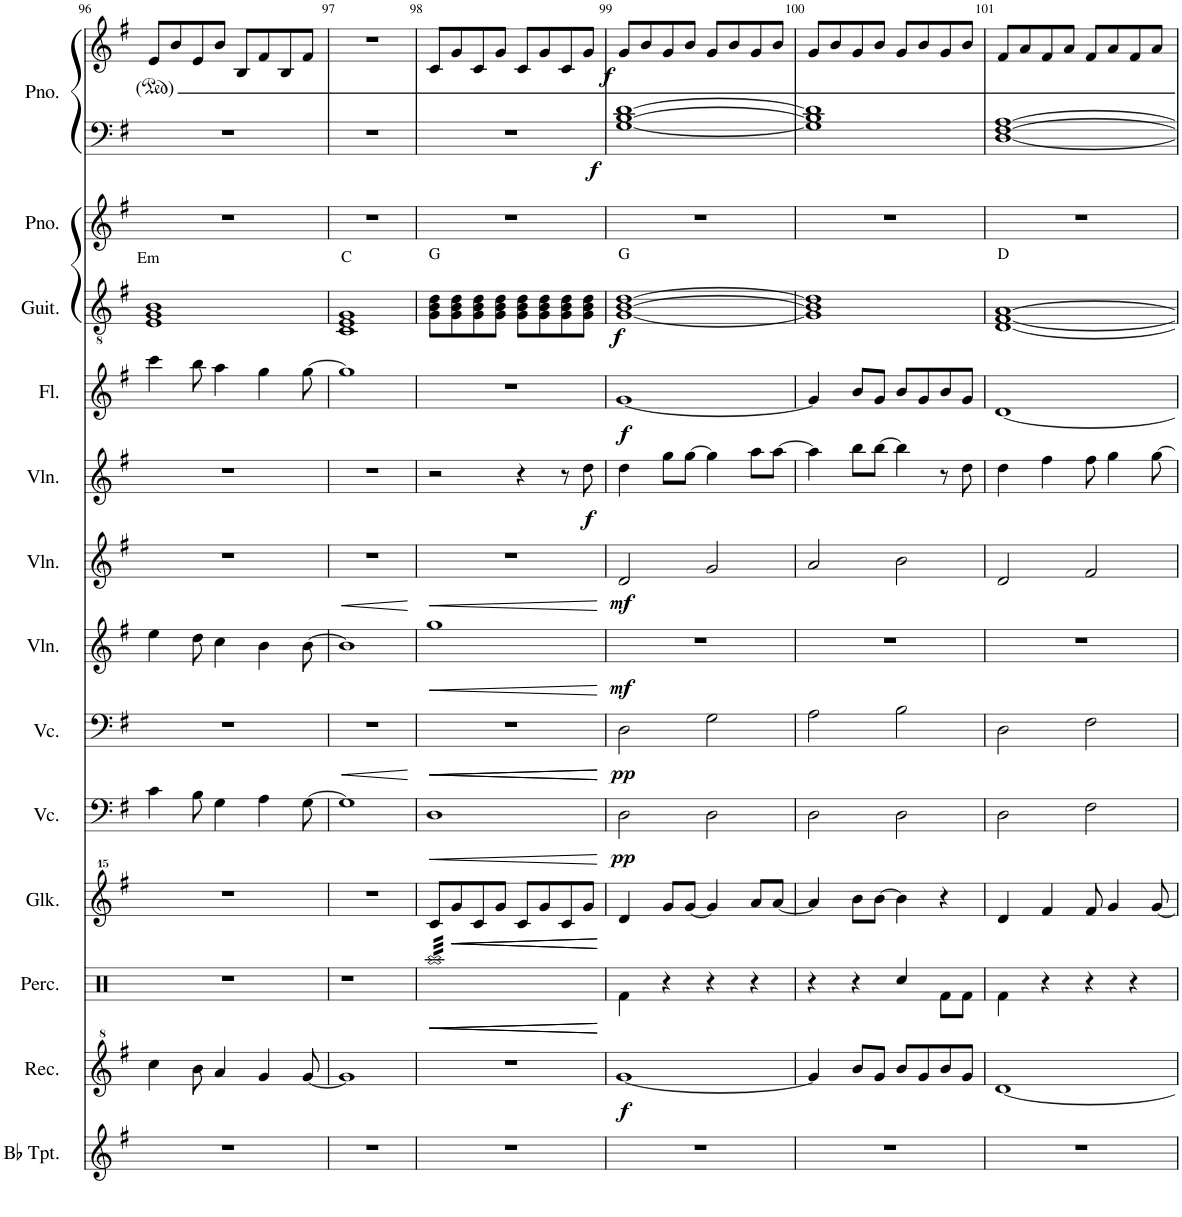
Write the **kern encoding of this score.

**kern	**kern	**dynam	**kern	**dynam	**kern	**dynam	**kern	**dynam	**kern	**dynam	**kern	**dynam	**kern	**dynam	**kern	**dynam	**kern	**dynam	**kern	**dynam	**kern	**kern	**kern	**dynam
*part13	*part12	*part12	*part11	*part11	*part10	*part10	*part9	*part9	*part8	*part8	*part7	*part7	*part6	*part6	*part5	*part5	*part4	*part4	*part3	*part3	*part2	*part1	*part1	*part1
*staff14	*staff13	*staff13	*staff12	*staff12	*staff11	*staff11	*staff10	*staff10	*staff9	*staff9	*staff8	*staff8	*staff7	*staff7	*staff6	*staff6	*staff5	*staff5	*staff4	*staff4	*staff3	*staff2	*staff1	*staff1/2
*I"Bb Trumpet	*I"Recorder	*	*I"Percussion	*	*I"Glockenspiel	*	*I"Cello 2	*	*I"Cello 1	*	*I"Violin 3	*	*I"Violin 2	*	*I"Violin 1	*	*I"Flute	*	*I"Classical Guitar	*	*I"Grand Piano	*I"Grand Piano	*	*
*I'Bb Tpt.	*I'Rec.	*	*I'Perc.	*	*I'Glk.	*	*	*	*	*	*I'Vln.	*	*I'Vln.	*	*I'Vln.	*	*I'Fl.	*	*I'Guit.	*	*I'Pno.	*I'Pno.	*	*
!!LO:PB:g=z
*clefG2	*clefG^2	*	*clefX	*	*clefG^^2	*	*clefF4	*	*clefF4	*	*clefG2	*	*clefG2	*	*clefG2	*	*clefG2	*	*clefGv2	*	*clefG2	*clefF4	*clefG2	*
*ITrd1c2	*	*	*	*	*	*	*	*	*	*	*	*	*	*	*	*	*	*	*	*	*	*	*	*
*k[f#]	*k[f#]	*	*k[]	*	*k[f#]	*	*k[f#]	*	*k[f#]	*	*k[f#]	*	*k[f#]	*	*k[f#]	*	*k[f#]	*	*k[f#]	*	*k[f#]	*k[f#]	*k[f#]	*
*M2/2	*M2/2	*	*M2/2	*	*M2/2	*	*M2/2	*	*M2/2	*	*M2/2	*	*M2/2	*	*M2/2	*	*M2/2	*	*M2/2	*	*M2/2	*M2/2	*M2/2	*
*met(c|)	*met(c|)	*	*met(c|)	*	*met(c|)	*	*met(c|)	*	*met(c|)	*	*met(c|)	*	*met(c|)	*	*met(c|)	*	*met(c|)	*	*met(c|)	*	*met(c|)	*met(c|)	*met(c|)	*
=96	=96	=96	=96	=96	=96	=96	=96	=96	=96	=96	=96	=96	=96	=96	=96	=96	=96	=96	=96	=96	=96	=96	=96	=96
!	!	!	!	!	!	!	!	!	!	!	!	!	!	!	!	!	!	!	!LO:TX:a:t=Em	!	!	!	!	!
1r	4ccc\	.	1r	.	1r	.	4c\	.	1r	.	4ee\	.	1r	.	1r	.	4ccc\	.	1E 1G 1B	.	1r	1r	8e/L	.
.	.	.	.	.	.	.	.	.	.	.	.	.	.	.	.	.	.	.	.	.	.	.	8b/	.
.	8bb\	.	.	.	.	.	8B\	.	.	.	8dd\	.	.	.	.	.	8bb\	.	.	.	.	.	8e/	.
.	4aa/	.	.	.	.	.	4G\	.	.	.	4cc\	.	.	.	.	.	4aa\	.	.	.	.	.	8b/J	.
.	.	.	.	.	.	.	.	.	.	.	.	.	.	.	.	.	.	.	.	.	.	.	8B/L	.
.	4gg/	.	.	.	.	.	4A\	.	.	.	4b\	.	.	.	.	.	4gg\	.	.	.	.	.	8f#/	.
.	.	.	.	.	.	.	.	.	.	.	.	.	.	.	.	.	.	.	.	.	.	.	8B/	.
.	[8gg/	.	.	.	.	.	[8G\	.	.	.	[8b\	.	.	.	.	.	[8gg\	.	.	.	.	.	8f#/J	.
=97	=97	=97	=97	=97	=97	=97	=97	=97	=97	=97	=97	=97	=97	=97	=97	=97	=97	=97	=97	=97	=97	=97	=97	=97
!	!	!	!	!	!	!	!	!	!	!	!	!	!	!	!	!	!	!	!LO:TX:a:t=C	!	!	!	!	!
!	!	!	!	!	!	!	!	!	!	!LO:HP:b	!	!	!	!LO:HP:b	!	!	!	!	!	!	!	!	!	!
1r	1gg]	.	1r	.	1r	.	1G]	.	1r	<	1b]	.	1r	<	1r	.	1gg]	.	1C 1E 1G	.	1r	1r	1r	.
.	.	.	.	.	.	.	.	.	.	[	.	.	.	[	.	.	.	.	.	.	.	.	.	.
=98	=98	=98	=98	=98	=98	=98	=98	=98	=98	=98	=98	=98	=98	=98	=98	=98	=98	=98	=98	=98	=98	=98	=98	=98
!	!	!	!	!	!	!	!	!	!	!	!	!	!	!	!	!	!	!	!LO:TX:a:t=G	!	!	!	!	!
!	!	!	!	!LO:HP:b	!	!	!	!	!	!	!	!	!	!	!	!	!	!	!	!	!	!	!	!
!	!	!	!	!LO:HP:n=1:b	!	!	!	!LO:HP:b	!	!LO:HP:b	!	!	!	!	!	!	!	!	!	!	!	!	!	!
!	!	!	!	!	!	!	!	!	!	!LO:HP:n=1:b	!	!LO:HP:b	!	!LO:HP:b	!	!	!	!	!	!	!	!	!	!
*	*	*	*tremolo	*	*	*	*	*	*	*	*	*	*	*	*	*	*	*	*	*	*	*	*	*
1r	1r	.	32RaaLLL	< <	8ccc/L	.	1D	<	1r	< <	1gg	<	1r	<	2r	.	1r	.	8G\ 8B\ 8d\L	.	1r	1r	8c/L	.
.	.	.	32Raa	.	.	.	.	.	.	.	.	.	.	.	.	.	.	.	.	.	.	.	.	.
.	.	.	32Raa	.	.	.	.	.	.	.	.	.	.	.	.	.	.	.	.	.	.	.	.	.
.	.	.	32Raa	.	.	.	.	.	.	.	.	.	.	.	.	.	.	.	.	.	.	.	.	.
!	!	!	!	!	!	!LO:HP:b	!	!	!	!	!	!	!	!	!	!	!	!	!	!	!	!	!	!
.	.	.	32Raa	.	8ggg/	<	.	.	.	.	.	.	.	.	.	.	.	.	8G\ 8B\ 8d\	.	.	.	8g/	.
.	.	.	32Raa	.	.	.	.	.	.	.	.	.	.	.	.	.	.	.	.	.	.	.	.	.
.	.	.	32Raa	.	.	.	.	.	.	.	.	.	.	.	.	.	.	.	.	.	.	.	.	.
.	.	.	32Raa	.	.	.	.	.	.	.	.	.	.	.	.	.	.	.	.	.	.	.	.	.
!	!	!	!	!	!	!LO:HP:b	!	!	!	!	!	!	!	!	!	!	!	!	!	!	!	!	!	!
.	.	.	32Raa	.	8ccc/	<	.	.	.	.	.	.	.	.	.	.	.	.	8G\ 8B\ 8d\	.	.	.	8c/	.
.	.	.	32Raa	.	.	.	.	.	.	.	.	.	.	.	.	.	.	.	.	.	.	.	.	.
.	.	.	32Raa	.	.	.	.	.	.	.	.	.	.	.	.	.	.	.	.	.	.	.	.	.
.	.	.	32Raa	.	.	.	.	.	.	.	.	.	.	.	.	.	.	.	.	.	.	.	.	.
.	.	.	32Raa	.	8ggg/J	.	.	.	.	.	.	.	.	.	.	.	.	.	8G\ 8B\ 8d\J	.	.	.	8g/J	.
.	.	.	32Raa	.	.	.	.	.	.	.	.	.	.	.	.	.	.	.	.	.	.	.	.	.
.	.	.	32Raa	.	.	.	.	.	.	.	.	.	.	.	.	.	.	.	.	.	.	.	.	.
.	.	.	32Raa	.	.	.	.	.	.	.	.	.	.	.	.	.	.	.	.	.	.	.	.	.
.	.	.	32Raa	.	8ccc/L	.	.	.	.	.	.	.	.	.	4r	.	.	.	8G\ 8B\ 8d\L	.	.	.	8c/L	.
.	.	.	32Raa	.	.	.	.	.	.	.	.	.	.	.	.	.	.	.	.	.	.	.	.	.
.	.	.	32Raa	.	.	.	.	.	.	.	.	.	.	.	.	.	.	.	.	.	.	.	.	.
.	.	.	32Raa	.	.	.	.	.	.	.	.	.	.	.	.	.	.	.	.	.	.	.	.	.
.	.	.	32Raa	.	8ggg/	.	.	.	.	.	.	.	.	.	.	.	.	.	8G\ 8B\ 8d\	.	.	.	8g/	.
.	.	.	32Raa	.	.	.	.	.	.	.	.	.	.	.	.	.	.	.	.	.	.	.	.	.
.	.	.	32Raa	.	.	.	.	.	.	.	.	.	.	.	.	.	.	.	.	.	.	.	.	.
.	.	.	32Raa	.	.	.	.	.	.	.	.	.	.	.	.	.	.	.	.	.	.	.	.	.
.	.	.	32Raa	.	8ccc/	.	.	.	.	.	.	.	.	.	8r	.	.	.	8G\ 8B\ 8d\	.	.	.	8c/	.
.	.	.	32Raa	.	.	.	.	.	.	.	.	.	.	.	.	.	.	.	.	.	.	.	.	.
.	.	.	32Raa	.	.	.	.	.	.	.	.	.	.	.	.	.	.	.	.	.	.	.	.	.
.	.	.	32Raa	.	.	.	.	.	.	.	.	.	.	.	.	.	.	.	.	.	.	.	.	.
!	!	!	!	!	!	!	!	!	!	!	!	!	!	!	!	!LO:DY:b	!	!	!	!	!	!	!	!LO:DY:b
.	.	.	32Raa	.	8ggg/J	.	.	.	.	.	.	.	.	.	8dd\	f	.	.	8G\ 8B\ 8d\J	.	.	.	8g/J	f
.	.	.	32Raa	.	.	.	.	.	.	.	.	.	.	.	.	.	.	.	.	.	.	.	.	.
.	.	.	32Raa	.	.	.	.	.	.	.	.	.	.	.	.	.	.	.	.	.	.	.	.	.
.	.	.	32RaaJJJ	.	.	.	.	.	.	.	.	.	.	.	.	.	.	.	.	.	.	.	.	.
*	*	*	*Xtremolo	*	*	*	*	*	*	*	*	*	*	*	*	*	*	*	*	*	*	*	*	*
.	.	.	.	[	.	[ [	.	[	.	[	.	[	.	[	.	.	.	.	.	.	.	.	.	.
=99	=99	=99	=99	=99	=99	=99	=99	=99	=99	=99	=99	=99	=99	=99	=99	=99	=99	=99	=99	=99	=99	=99	=99	=99
!	!	!	!	!	!	!	!	!	!	!	!	!	!	!	!	!	!	!	!LO:TX:a:t=G	!	!	!	!	!
!	!	!LO:DY:b	!	!	!	!	!	!LO:DY:b	!	!LO:DY:b	!	!LO:DY:b	!	!LO:DY:b	!	!	!	!LO:DY:b	!	!LO:DY:b	!	!	!	!LO:DY:b
1r	[1gg	f	4Rf\	.	4ddd/	.	2D\	pp	2D\	pp	1r	mf	2d/	mf	4dd\	.	[1g	f	[1G [1B [1d	f	1r	[1G [1B [1d	8g/L	f
.	.	.	.	.	.	.	.	.	.	.	.	.	.	.	.	.	.	.	.	.	.	.	8b/	.
.	.	.	4r	[	8ggg/L	.	.	.	.	.	.	.	.	.	8gg\L	.	.	.	.	.	.	.	8g/	.
.	.	.	.	.	[8ggg/J	.	.	.	.	.	.	.	.	.	[8gg\J	.	.	.	.	.	.	.	8b/J	.
.	.	.	4r	.	4ggg/]	.	2D\	.	2G\	[	.	.	2g/	.	4gg\]	.	.	.	.	.	.	.	8g/L	.
.	.	.	.	.	.	.	.	.	.	.	.	.	.	.	.	.	.	.	.	.	.	.	8b/	.
.	.	.	4r	.	8aaa/L	.	.	.	.	.	.	.	.	.	8aa\L	.	.	.	.	.	.	.	8g/	.
.	.	.	.	.	[8aaa/J	.	.	.	.	.	.	.	.	.	[8aa\J	.	.	.	.	.	.	.	8b/J	.
=100	=100	=100	=100	=100	=100	=100	=100	=100	=100	=100	=100	=100	=100	=100	=100	=100	=100	=100	=100	=100	=100	=100	=100	=100
1r	4gg/]	.	4r	.	4aaa/]	.	2D\	.	2A\	.	1r	.	2a/	.	4aa\]	.	4g/]	.	1G] 1B] 1d]	.	1r	1G] 1B] 1d]	8g/L	.
.	.	.	.	.	.	.	.	.	.	.	.	.	.	.	.	.	.	.	.	.	.	.	8b/	.
.	8bb/L	.	4r	.	8bbb\L	.	.	.	.	.	.	.	.	.	8bb\L	.	8b/L	.	.	.	.	.	8g/	.
.	8gg/J	.	.	.	[8bbb\J	.	.	.	.	.	.	.	.	.	[8bb\J	.	8g/J	.	.	.	.	.	8b/J	.
.	8bb/L	.	4Rcc/	.	4bbb\]	.	2D\	.	2B\	.	.	.	2b\	.	4bb\]	.	8b/L	.	.	.	.	.	8g/L	.
.	8gg/	.	.	.	.	.	.	.	.	.	.	.	.	.	.	.	8g/	.	.	.	.	.	8b/	.
.	8bb/	.	8Rf\L	.	4r	.	.	.	.	.	.	.	.	.	8r	.	8b/	.	.	.	.	.	8g/	.
.	8gg/J	.	8Rf\J	.	.	.	.	.	.	.	.	.	.	.	8dd\	.	8g/J	.	.	.	.	.	8b/J	.
=101	=101	=101	=101	=101	=101	=101	=101	=101	=101	=101	=101	=101	=101	=101	=101	=101	=101	=101	=101	=101	=101	=101	=101	=101
!	!	!	!	!	!	!	!	!	!	!	!	!	!	!	!	!	!	!	!LO:TX:a:t=D	!	!	!	!	!
1r	[1dd	.	4Rf\	.	4ddd/	.	2D\	.	2D\	.	1r	.	2d/	.	4dd\	.	[1d	.	[1D [1F# [1A	.	1r	[1D [1F# [1A	8f#/L	.
.	.	.	.	.	.	.	.	.	.	.	.	.	.	.	.	.	.	.	.	.	.	.	8a/	.
.	.	.	4r	.	4fff#/	.	.	.	.	.	.	.	.	.	4ff#\	.	.	.	.	.	.	.	8f#/	.
.	.	.	.	.	.	.	.	.	.	.	.	.	.	.	.	.	.	.	.	.	.	.	8a/J	.
.	.	.	4r	.	8fff#/	.	2F#\	.	2F#\	.	.	.	2f#/	.	8ff#\	.	.	.	.	.	.	.	8f#/L	.
.	.	.	.	.	4ggg/	.	.	.	.	.	.	.	.	.	4gg\	.	.	.	.	.	.	.	8a/	.
.	.	.	4r	.	.	.	.	.	.	.	.	.	.	.	.	.	.	.	.	.	.	.	8f#/	.
.	.	.	.	.	[8ggg/	.	.	.	.	.	.	.	.	.	[8gg\	.	.	.	.	.	.	.	8a/J	.
=	=	=	=	=	=	=	=	=	=	=	=	=	=	=	=	=	=	=	=	=	=	=	=	=
*-	*-	*-	*-	*-	*-	*-	*-	*-	*-	*-	*-	*-	*-	*-	*-	*-	*-	*-	*-	*-	*-	*-	*-	*-
